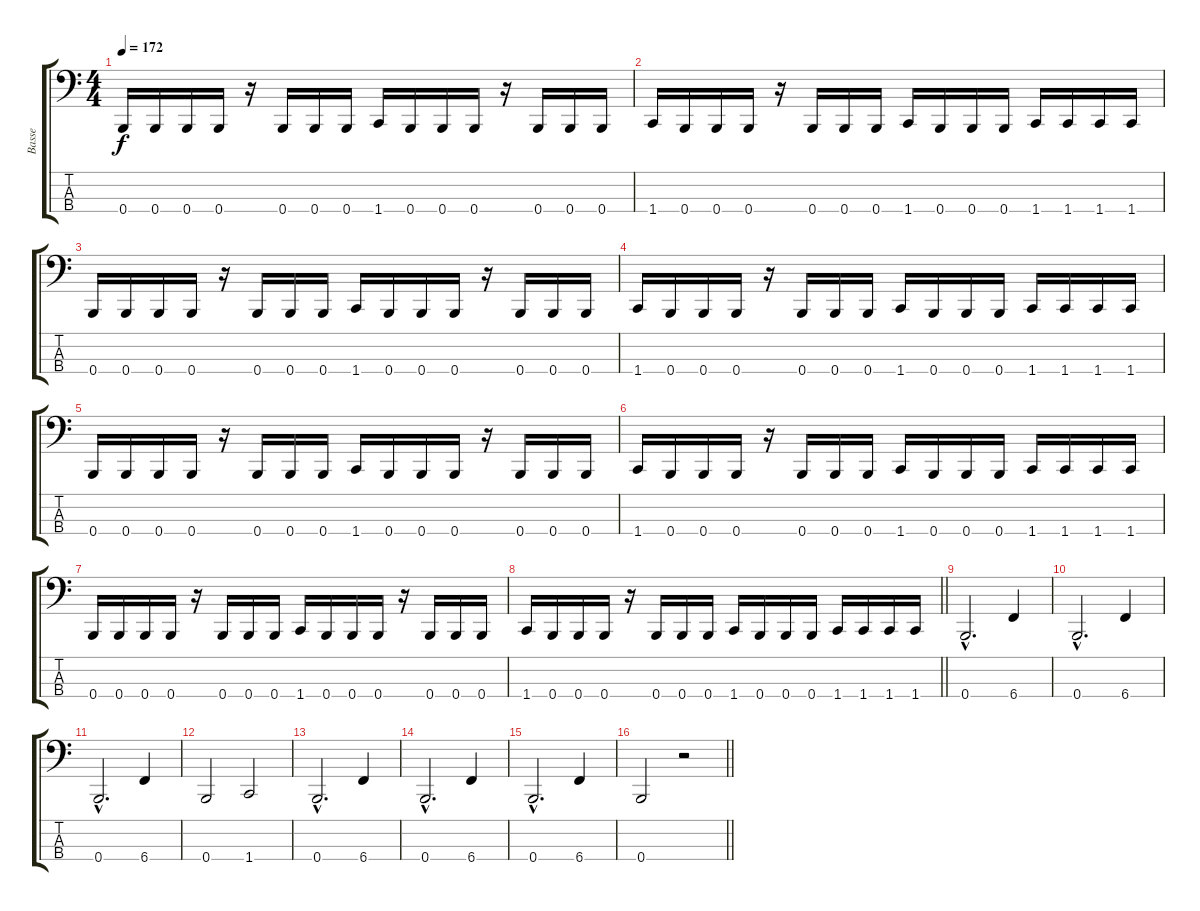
\track ("Basse" "Basse") {instrument electricbassfinger}
\staff {score tabs}
\tuning (D2 A1 E1 B0) {hide}
\ts (4 4)
\tempo 172
\clef f4
\ks c
0.4.16{dy f} 0.4.16 0.4.16 0.4.16 r.16 0.4.16 0.4.16 0.4.16 1.4.16 0.4.16 0.4.16 0.4.16 r.16 0.4.16 0.4.16 0.4.16 |
1.4.16 0.4.16 0.4.16 0.4.16 r.16 0.4.16 0.4.16 0.4.16 1.4.16 0.4.16 0.4.16 0.4.16 1.4.16 1.4.16 1.4.16 1.4.16 |
0.4.16 0.4.16 0.4.16 0.4.16 r.16 0.4.16 0.4.16 0.4.16 1.4.16 0.4.16 0.4.16 0.4.16 r.16 0.4.16 0.4.16 0.4.16 |
1.4.16 0.4.16 0.4.16 0.4.16 r.16 0.4.16 0.4.16 0.4.16 1.4.16 0.4.16 0.4.16 0.4.16 1.4.16 1.4.16 1.4.16 1.4.16 |
0.4.16 0.4.16 0.4.16 0.4.16 r.16 0.4.16 0.4.16 0.4.16 1.4.16 0.4.16 0.4.16 0.4.16 r.16 0.4.16 0.4.16 0.4.16 |
1.4.16 0.4.16 0.4.16 0.4.16 r.16 0.4.16 0.4.16 0.4.16 1.4.16 0.4.16 0.4.16 0.4.16 1.4.16 1.4.16 1.4.16 1.4.16 |
0.4.16 0.4.16 0.4.16 0.4.16 r.16 0.4.16 0.4.16 0.4.16 1.4.16 0.4.16 0.4.16 0.4.16 r.16 0.4.16 0.4.16 0.4.16 |
\barLineRight lightlight
1.4.16 0.4.16 0.4.16 0.4.16 r.16 0.4.16 0.4.16 0.4.16 1.4.16 0.4.16 0.4.16 0.4.16 1.4.16 1.4.16 1.4.16 1.4.16 |
0.4{hac}.2{d} 6.4.4 |
0.4{hac}.2{d} 6.4.4 |
0.4{hac}.2{d} 6.4.4 |
0.4.2 1.4.2 |
0.4{hac}.2{d} 6.4.4 |
0.4{hac}.2{d} 6.4.4 |
0.4{hac}.2{d} 6.4.4 |
\barLineRight lightlight
0.4.2 r.2
